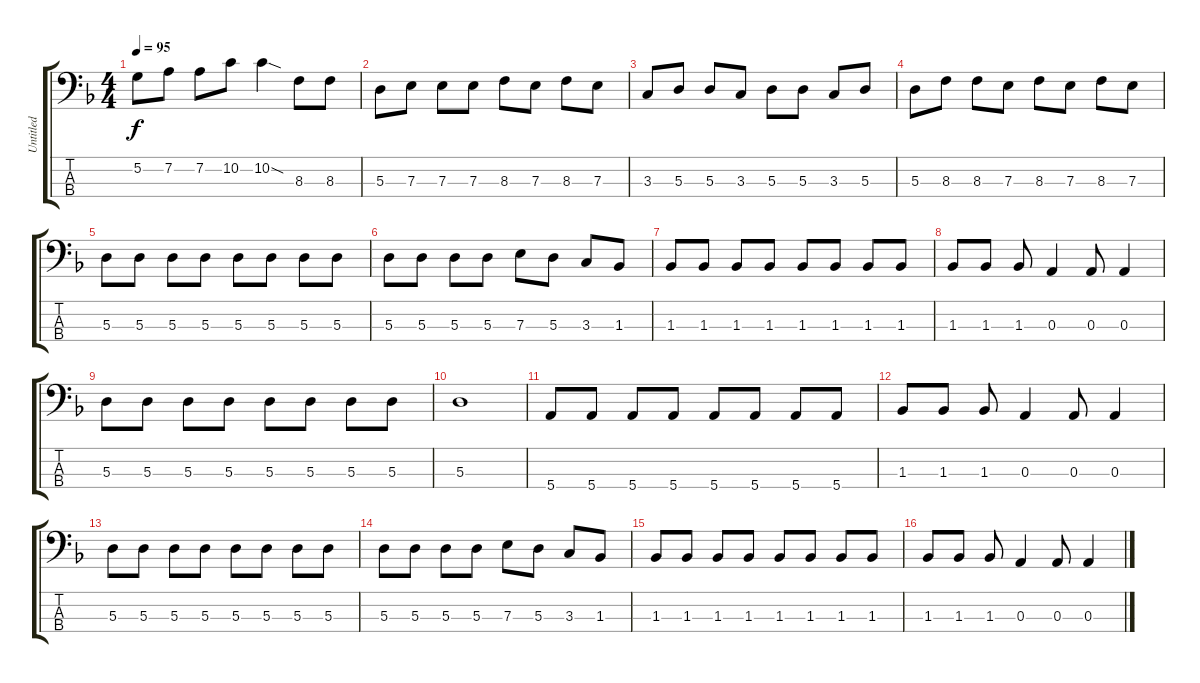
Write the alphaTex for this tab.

\track ("Untitled" "Untitled") {instrument electricbassfinger}
\staff {score tabs}
\tuning (G2 D2 A1 E1) {hide}
\ts (4 4)
\tempo 95
\clef f4
\ks f
5.2.8{dy f} 7.2.8 7.2.8 10.2.8 10.2{sod}.4 8.3.8 8.3.8 |
5.3.8 7.3.8 7.3.8 7.3.8 8.3.8 7.3.8 8.3.8 7.3.8 |
3.3.8 5.3.8 5.3.8 3.3.8 5.3.8 5.3.8 3.3.8 5.3.8 |
5.3.8 8.3.8 8.3.8 7.3.8 8.3.8 7.3.8 8.3.8 7.3.8 |
5.3.8 5.3.8 5.3.8 5.3.8 5.3.8 5.3.8 5.3.8 5.3.8 |
5.3.8 5.3.8 5.3.8 5.3.8 7.3.8 5.3.8 3.3.8 1.3.8 |
1.3.8 1.3.8 1.3.8 1.3.8 1.3.8 1.3.8 1.3.8 1.3.8 |
1.3.8 1.3.8 1.3.8 0.3.4 0.3.8 0.3.4 |
5.3.8 5.3.8 5.3.8 5.3.8 5.3.8 5.3.8 5.3.8 5.3.8 |
5.3.1 |
5.4.8 5.4.8 5.4.8 5.4.8 5.4.8 5.4.8 5.4.8 5.4.8 |
1.3.8 1.3.8 1.3.8 0.3.4 0.3.8 0.3.4 |
5.3.8 5.3.8 5.3.8 5.3.8 5.3.8 5.3.8 5.3.8 5.3.8 |
5.3.8 5.3.8 5.3.8 5.3.8 7.3.8 5.3.8 3.3.8 1.3.8 |
1.3.8 1.3.8 1.3.8 1.3.8 1.3.8 1.3.8 1.3.8 1.3.8 |
1.3.8 1.3.8 1.3.8 0.3.4 0.3.8 0.3.4
